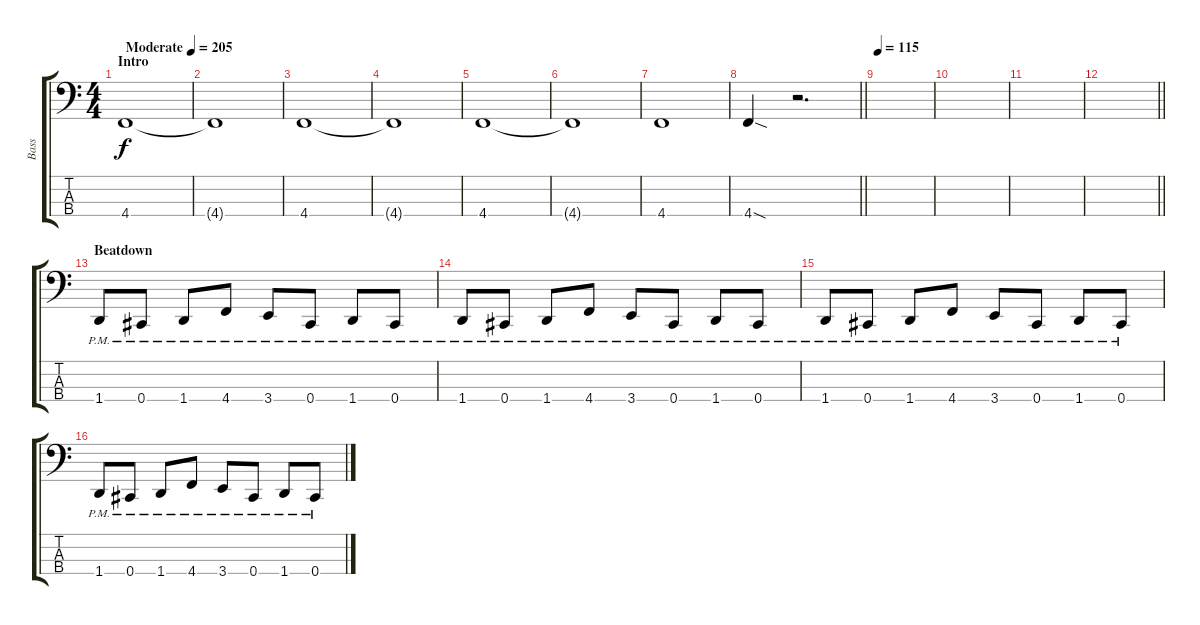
\track ("Bass" "Bass") {instrument electricbasspick}
\staff {score tabs}
\tuning (Gb2 Db2 Ab1 Db1) {hide}
\ts (4 4)
\section ("" "Intro")
\tempo (205 "Moderate")
\clef f4
\ks c
4.4.1{dy f instrument electricbasspick} |
4.4{t}.1 |
4.4.1 |
4.4{t}.1 |
4.4.1 |
4.4{t}.1 |
4.4.1 |
\barLineRight lightlight
4.4{sod}.4 r.2{d} |
\tempo 115
|
|
|
\barLineRight lightlight
|
\section ("" "Beatdown")
1.4{pm}.8 0.4{pm}.8 1.4{pm}.8 4.4{pm}.8 3.4{pm}.8 0.4{pm}.8 1.4{pm}.8 0.4{pm}.8 |
1.4{pm}.8 0.4{pm}.8 1.4{pm}.8 4.4{pm}.8 3.4{pm}.8 0.4{pm}.8 1.4{pm}.8 0.4{pm}.8 |
1.4{pm}.8 0.4{pm}.8 1.4{pm}.8 4.4{pm}.8 3.4{pm}.8 0.4{pm}.8 1.4{pm}.8 0.4{pm}.8 |
1.4{pm}.8 0.4{pm}.8 1.4{pm}.8 4.4{pm}.8 3.4{pm}.8 0.4{pm}.8 1.4{pm}.8 0.4{pm}.8
